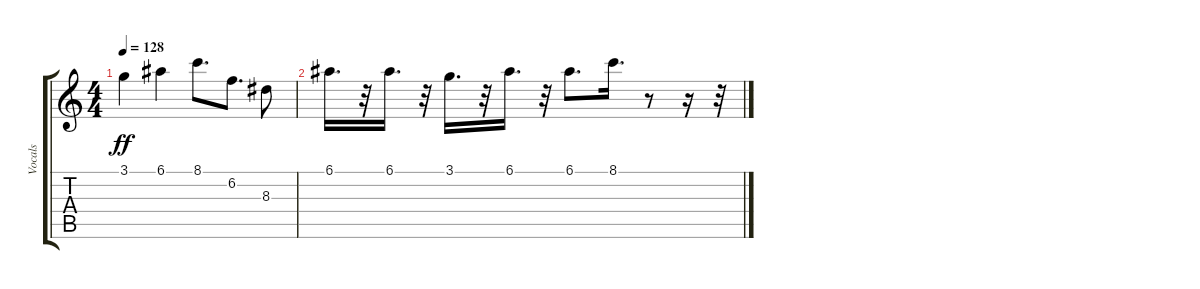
\track ("Vocals" "Vocals") {instrument distortionguitar}
\staff {score tabs}
\tuning (E4 B3 G3 D3 A2 E2) {hide}
\ts (4 4)
\tempo 128
\clef g2
\ks c
3.1.4{dy ff} 6.1.4 8.1.8{d} 6.2.8{d} 8.3.8 |
6.1.16{d} r.32 6.1.16{d} r.32 3.1.16{d} r.32 6.1.16{d} r.32 6.1.8{d} 8.1.16{d} r.8 r.16 r.32
